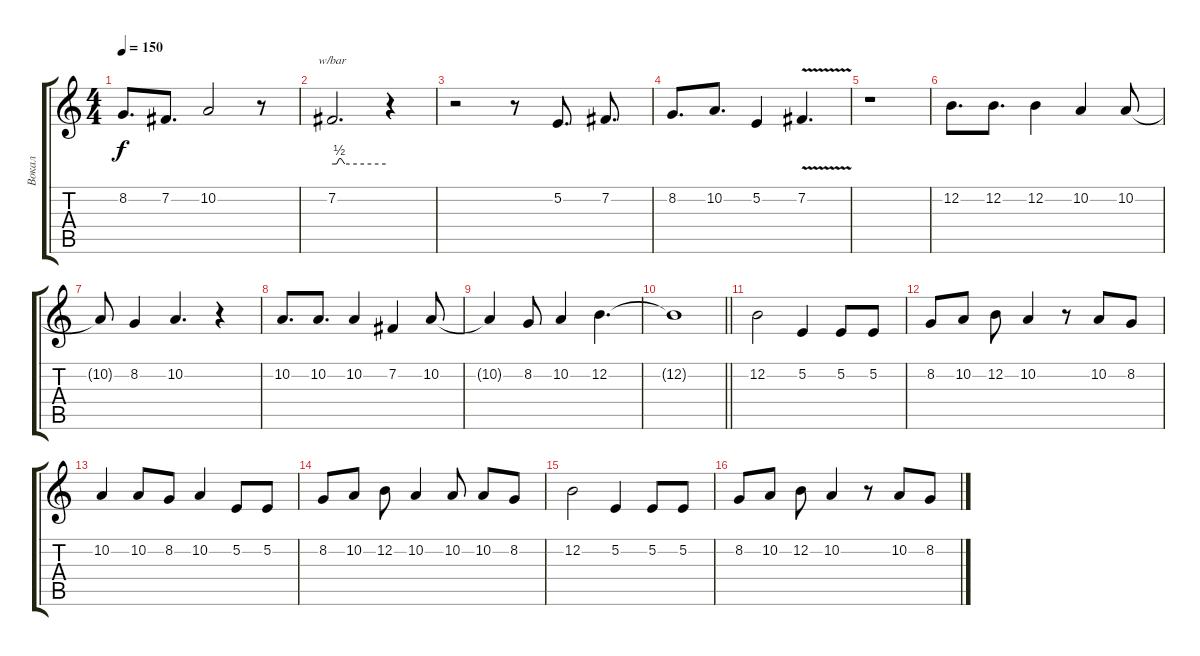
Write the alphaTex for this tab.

\track ("Вокал" "Вокал") {instrument oboe}
\staff {score tabs}
\tuning (E4 B3 G3 D3 A2 E2) {hide}
\ts (4 4)
\tempo 150
\clef g2
\ks c
8.2.8{d dy f} 7.2.8{d} 10.2.2 r.8 |
7.2.2{d tbe (custom default 0 0 5 0 8 2 10 2 14 0 60 0)} r.4 |
r.2 r.8 5.2.8{d} 7.2.8{d} |
8.2.8{d} 10.2.8{d} 5.2.4 7.2{v}.4{d} |
r.1 |
12.2.8{d} 12.2.8{d} 12.2.4 10.2.4 10.2.8 |
10.2{t}.8 8.2.4 10.2.4{d} r.4 |
10.2.8{d} 10.2.8{d} 10.2.4 7.2.4 10.2.8 |
10.2{t}.4 8.2.8 10.2.4 12.2.4{d} |
\barLineRight lightlight
12.2{t}.1 |
12.2.2 5.2.4 5.2.8 5.2.8 |
8.2.8 10.2.8 12.2.8 10.2.4 r.8 10.2.8 8.2.8 |
10.2.4 10.2.8 8.2.8 10.2.4 5.2.8 5.2.8 |
8.2.8 10.2.8 12.2.8 10.2.4 10.2.8 10.2.8 8.2.8 |
12.2.2 5.2.4 5.2.8 5.2.8 |
8.2.8 10.2.8 12.2.8 10.2.4 r.8 10.2.8 8.2.8
